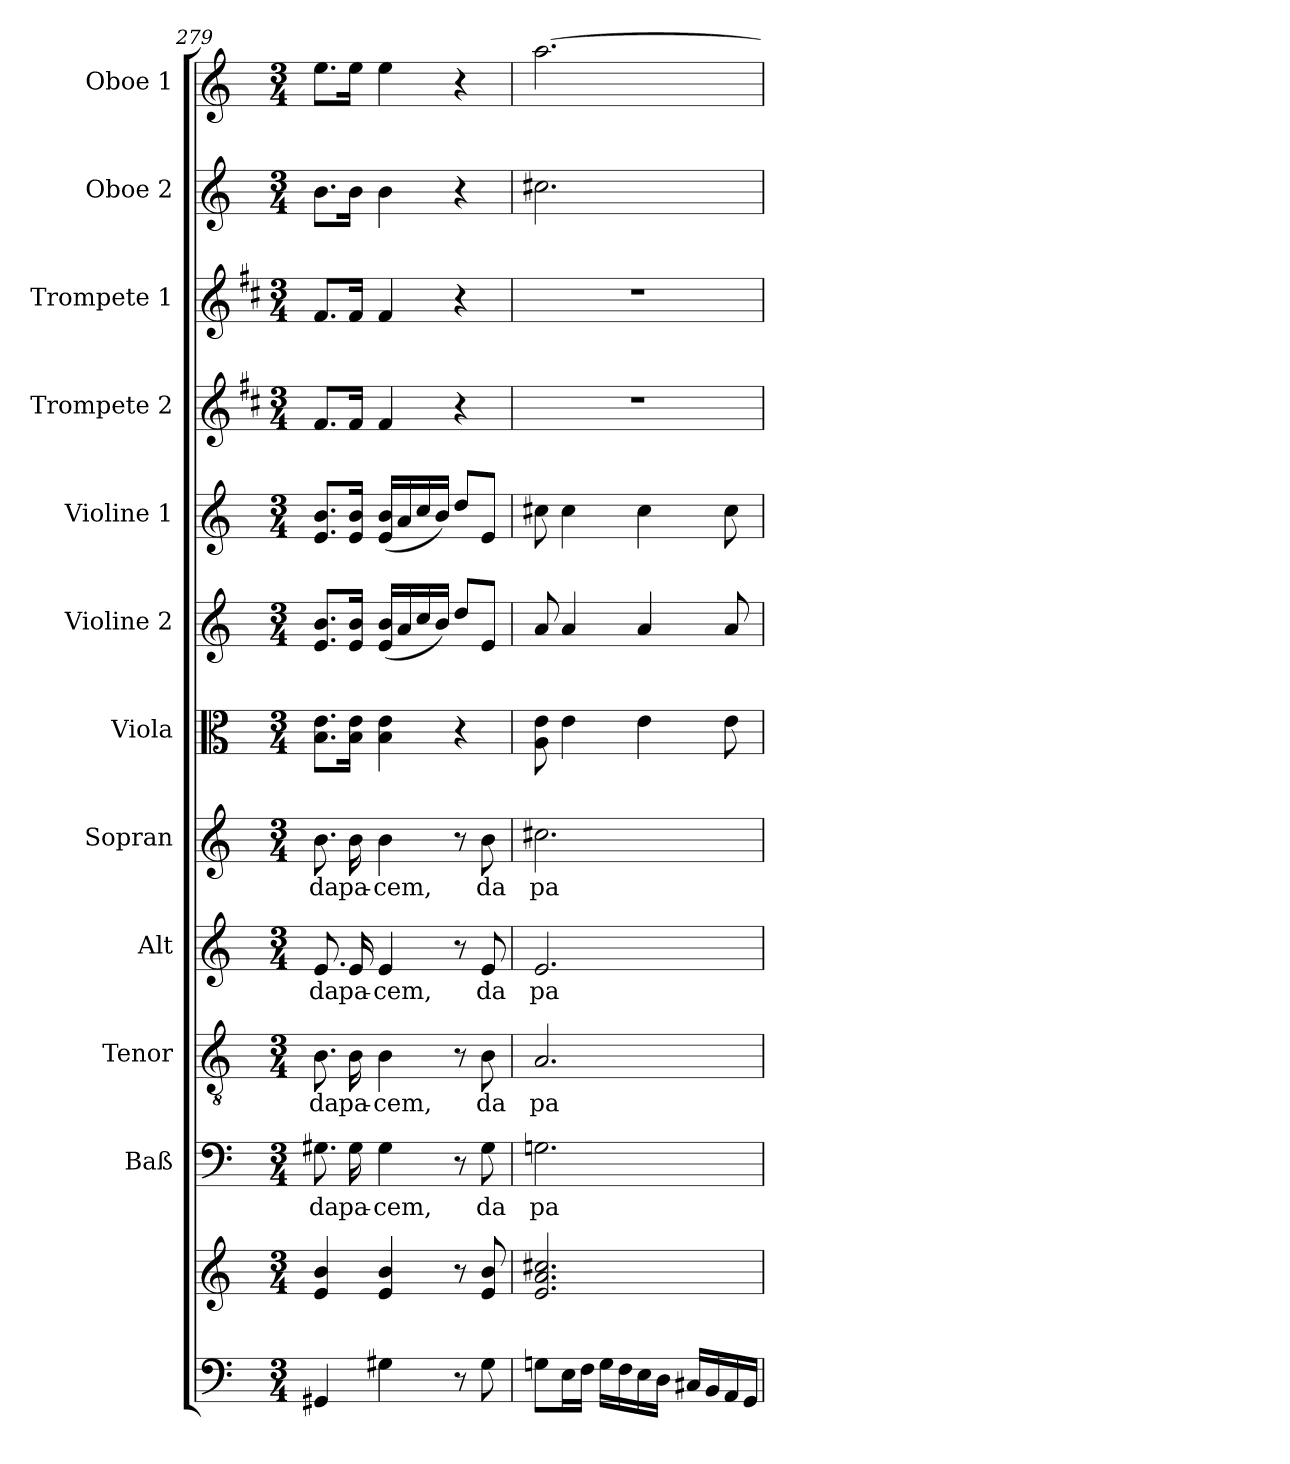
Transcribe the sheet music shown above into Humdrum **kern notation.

**kern	**kern	**kern	**text	**kern	**text	**kern	**text	**kern	**text	**kern	**kern	**kern	**kern	**kern	**kern	**kern
*part12	*part12	*part11	*part11	*part10	*part10	*part9	*part9	*part8	*part8	*part7	*part6	*part5	*part4	*part3	*part2	*part1
*staff13	*staff12	*staff11	*staff11	*staff10	*staff10	*staff9	*staff9	*staff8	*staff8	*staff7	*staff6	*staff5	*staff4	*staff3	*staff2	*staff1
*	*	*I"Baß	*	*I"Tenor	*	*I"Alt	*	*I"Sopran	*	*I"Viola	*I"Violine 2	*I"Violine 1	*I"Trompete 2	*I"Trompete 1	*I"Oboe 2	*I"Oboe 1
*	*	*I'Baß	*	*I'Ten	*	*I'Alt	*	*I'Sop	*	*I'Vla.	*I'Vln. 2	*I'Vln. 1	*I'Trp. 2	*I'Trp. 1	*I'Ob. 2	*I'Ob. 1
*clefF4	*clefG2	*clefF4	*	*clefGv2	*	*clefG2	*	*clefG2	*	*clefC3	*clefG2	*clefG2	*clefG2	*clefG2	*clefG2	*clefG2
*	*	*	*	*	*	*	*	*	*	*	*	*	*ITrd1c2	*ITrd1c2	*	*
*k[]	*k[]	*k[]	*	*k[]	*	*k[]	*	*k[]	*	*k[]	*k[]	*k[]	*k[]	*k[]	*k[]	*k[]
*C:	*C:	*C:	*	*C:	*	*C:	*	*C:	*	*C:	*C:	*C:	*C:	*C:	*C:	*C:
*M3/4	*M3/4	*M3/4	*	*M3/4	*	*M3/4	*	*M3/4	*	*M3/4	*M3/4	*M3/4	*M3/4	*M3/4	*M3/4	*M3/4
=279	=279	=279	=279	=279	=279	=279	=279	=279	=279	=279	=279	=279	=279	=279	=279	=279
!	!	!	!LO:LY:b	!	!LO:LY:b	!	!LO:LY:b	!	!LO:LY:b	!	!	!	!	!	!	!
4GG#X/	4e/ 4b/	8.G#X\	da	8.B\	da	8.e/	da	8.b\	da	8.B\ 8.e\L	8.e/ 8.b/L	8.e/ 8.b/L	8.e/L	8.e/L	8.b\L	8.ee\L
!	!	!	!LO:LY:b	!	!LO:LY:b	!	!LO:LY:b	!	!LO:LY:b	!	!	!	!	!	!	!
.	.	16G#\	pa-	16B\	pa-	16e/	pa-	16b\	pa-	16B\ 16e\Jk	16e/ 16b/Jk	16e/ 16b/Jk	16e/Jk	16e/Jk	16b\Jk	16ee\Jk
!	!	!	!LO:LY:b	!	!LO:LY:b	!	!LO:LY:b	!	!LO:LY:b	!	!	!	!	!	!	!
4G#X\	4e/ 4b/	4G#\	-cem,	4B\	-cem,	4e/	-cem,	4b\	-cem,	4B\ 4e\	(<16e/ 16b/LL	(<16e/ 16b/LL	4e/	4e/	4b\	4ee\
.	.	.	.	.	.	.	.	.	.	.	16a/	16a/	.	.	.	.
.	.	.	.	.	.	.	.	.	.	.	16cc/	16cc/	.	.	.	.
.	.	.	.	.	.	.	.	.	.	.	16b/JJ)	16b/JJ)	.	.	.	.
8r	8r	8r	.	8r	.	8r	.	8r	.	4r	8dd/L	8dd/L	4r	4r	4r	4r
!	!	!	!LO:LY:b	!	!LO:LY:b	!	!LO:LY:b	!	!LO:LY:b	!	!	!	!	!	!	!
8G#\	8e/ 8b/	8G#\	da	8B\	da	8e/	da	8b\	da	.	8e/J	8e/J	.	.	.	.
=280	=280	=280	=280	=280	=280	=280	=280	=280	=280	=280	=280	=280	=280	=280	=280	=280
!	!	!	!LO:LY:b	!	!LO:LY:b	!	!LO:LY:b	!	!LO:LY:b	!	!	!	!	!	!	!
8Gn\L	2.e/ 2.a/ 2.cc#X/	2.Gn\	pa-	2.A/	pa-	2.e/	pa-	2.cc#X\	pa-	8A\ 8e\	8a/	8cc#X\	2.r	2.r	2.cc#X\	[2.aa\
16E\L	.	.	.	.	.	.	.	.	.	4e\	4a/	4cc#\	.	.	.	.
16F\JJ	.	.	.	.	.	.	.	.	.	.	.	.	.	.	.	.
16G\LL	.	.	.	.	.	.	.	.	.	.	.	.	.	.	.	.
16F\	.	.	.	.	.	.	.	.	.	.	.	.	.	.	.	.
16E\	.	.	.	.	.	.	.	.	.	4e\	4a/	4cc#\	.	.	.	.
16D\JJ	.	.	.	.	.	.	.	.	.	.	.	.	.	.	.	.
16C#X/LL	.	.	.	.	.	.	.	.	.	.	.	.	.	.	.	.
16BB/	.	.	.	.	.	.	.	.	.	.	.	.	.	.	.	.
16AA/	.	.	.	.	.	.	.	.	.	8e\	8a/	8cc#\	.	.	.	.
16GG/JJ	.	.	.	.	.	.	.	.	.	.	.	.	.	.	.	.
=	=	=	=	=	=	=	=	=	=	=	=	=	=	=	=	=
*-	*-	*-	*-	*-	*-	*-	*-	*-	*-	*-	*-	*-	*-	*-	*-	*-
